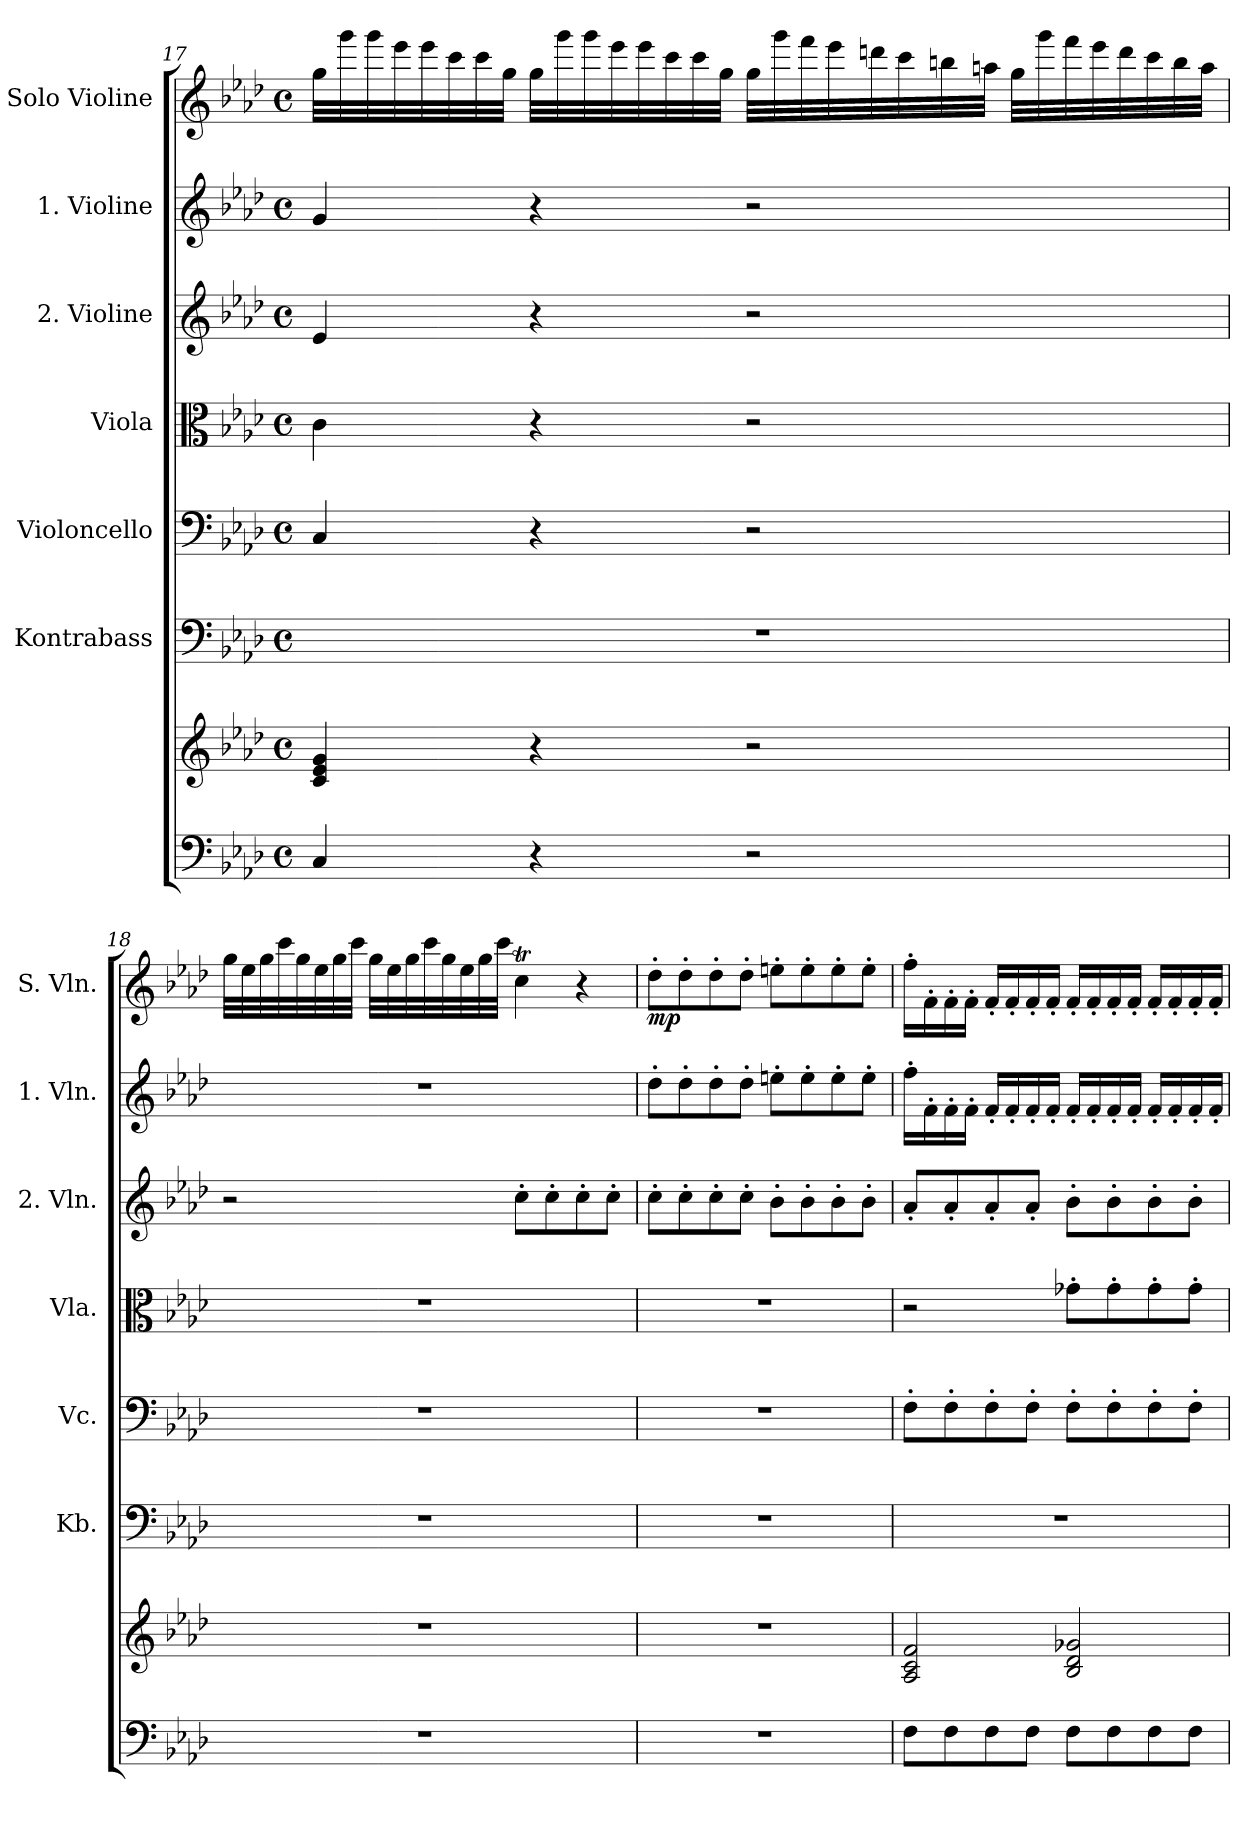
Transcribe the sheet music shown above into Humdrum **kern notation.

**kern	**kern	**kern	**kern	**kern	**kern	**kern	**kern	**dynam
*part7	*part7	*part6	*part5	*part4	*part3	*part2	*part1	*part1
*staff8	*staff7	*staff6	*staff5	*staff4	*staff3	*staff2	*staff1	*staff1
*	*	*I"Kontrabass	*I"Violoncello	*I"Viola	*I"2. Violine	*I"1. Violine	*I"Solo Violine	*
*	*	*I'Kb.	*I'Vc.	*I'Vla.	*I'2. Vln.	*I'1. Vln.	*I'S. Vln.	*
!!LO:PB:g=z
*clefF4	*clefG2	*clefF4	*clefF4	*clefC3	*clefG2	*clefG2	*clefG2	*
*	*	*ITrd7c12	*	*	*	*	*	*
*k[b-e-a-d-]	*k[b-e-a-d-]	*k[b-e-a-d-]	*k[b-e-a-d-]	*k[b-e-a-d-]	*k[b-e-a-d-]	*k[b-e-a-d-]	*k[b-e-a-d-]	*
*f:	*f:	*f:	*f:	*f:	*f:	*f:	*f:	*
*M4/4	*M4/4	*M4/4	*M4/4	*M4/4	*M4/4	*M4/4	*M4/4	*
*met(c)	*met(c)	*met(c)	*met(c)	*met(c)	*met(c)	*met(c)	*met(c)	*
=17	=17	=17	=17	=17	=17	=17	=17	=17
4C/	4c/ 4e-/ 4g/	1r	4C/	4c\	4e-/	4g/	32gg\LLL	.
.	.	.	.	.	.	.	32ggg\	.
.	.	.	.	.	.	.	32ggg\	.
.	.	.	.	.	.	.	32eee-\	.
.	.	.	.	.	.	.	32eee-\	.
.	.	.	.	.	.	.	32ccc\	.
.	.	.	.	.	.	.	32ccc\	.
.	.	.	.	.	.	.	32gg\JJJ	.
4r	4r	.	4r	4r	4r	4r	32gg\LLL	.
.	.	.	.	.	.	.	32ggg\	.
.	.	.	.	.	.	.	32ggg\	.
.	.	.	.	.	.	.	32eee-\	.
.	.	.	.	.	.	.	32eee-\	.
.	.	.	.	.	.	.	32ccc\	.
.	.	.	.	.	.	.	32ccc\	.
.	.	.	.	.	.	.	32gg\JJJ	.
2r	2r	.	2r	2r	2r	2r	32gg\LLL	.
.	.	.	.	.	.	.	32ggg\	.
.	.	.	.	.	.	.	32fff\	.
.	.	.	.	.	.	.	32eee-\	.
.	.	.	.	.	.	.	32dddn\	.
.	.	.	.	.	.	.	32ccc\	.
.	.	.	.	.	.	.	32bbn\	.
.	.	.	.	.	.	.	32aan\JJJ	.
.	.	.	.	.	.	.	32gg\LLL	.
.	.	.	.	.	.	.	32ggg\	.
.	.	.	.	.	.	.	32fff\	.
.	.	.	.	.	.	.	32eee-\	.
.	.	.	.	.	.	.	32ddd\	.
.	.	.	.	.	.	.	32ccc\	.
.	.	.	.	.	.	.	32bb\	.
.	.	.	.	.	.	.	32aa\JJJ	.
!!LO:PB:g=z
=18	=18	=18	=18	=18	=18	=18	=18	=18
1r	1r	1r	1r	1r	2r	1r	32gg\LLL	.
.	.	.	.	.	.	.	32ee-\	.
.	.	.	.	.	.	.	32gg\	.
.	.	.	.	.	.	.	32ccc\	.
.	.	.	.	.	.	.	32gg\	.
.	.	.	.	.	.	.	32ee-\	.
.	.	.	.	.	.	.	32gg\	.
.	.	.	.	.	.	.	32ccc\JJJ	.
.	.	.	.	.	.	.	32gg\LLL	.
.	.	.	.	.	.	.	32ee-\	.
.	.	.	.	.	.	.	32gg\	.
.	.	.	.	.	.	.	32ccc\	.
.	.	.	.	.	.	.	32gg\	.
.	.	.	.	.	.	.	32ee-\	.
.	.	.	.	.	.	.	32gg\	.
.	.	.	.	.	.	.	32ccc\JJJ	.
.	.	.	.	.	8cc'\L	.	4cct\	.
.	.	.	.	.	8cc'\	.	.	.
.	.	.	.	.	8cc'\	.	4r	.
.	.	.	.	.	8cc'\J	.	.	.
=19	=19	=19	=19	=19	=19	=19	=19	=19
!	!	!	!	!	!	!	!	!LO:DY:b
1r	1r	1r	1r	1r	8cc'\L	8dd-'\L	8dd-'\L	mp
.	.	.	.	.	8cc'\	8dd-'\	8dd-'\	.
.	.	.	.	.	8cc'\	8dd-'\	8dd-'\	.
.	.	.	.	.	8cc'\J	8dd-'\J	8dd-'\J	.
.	.	.	.	.	8b-'\L	8een'\L	8een'\L	.
.	.	.	.	.	8b-'\	8ee'\	8ee'\	.
.	.	.	.	.	8b-'\	8ee'\	8ee'\	.
.	.	.	.	.	8b-'\J	8ee'\J	8ee'\J	.
!!LO:PB:g=z
=20	=20	=20	=20	=20	=20	=20	=20	=20
8F\L	2A-/ 2c/ 2f/	1r	8F'\L	2r	8a-'/L	16ff'\LL	16ff'\LL	.
.	.	.	.	.	.	16f'\	16f'\	.
8F\	.	.	8F'\	.	8a-'/	16f'\	16f'\	.
.	.	.	.	.	.	16f'\JJ	16f'\JJ	.
8F\	.	.	8F'\	.	8a-'/	16f'/LL	16f'/LL	.
.	.	.	.	.	.	16f'/	16f'/	.
8F\J	.	.	8F'\J	.	8a-'/J	16f'/	16f'/	.
.	.	.	.	.	.	16f'/JJ	16f'/JJ	.
8F\L	2B-/ 2d-/ 2g-X/	.	8F'\L	8g-X'\L	8b-'\L	16f'/LL	16f'/LL	.
.	.	.	.	.	.	16f'/	16f'/	.
8F\	.	.	8F'\	8g-'\	8b-'\	16f'/	16f'/	.
.	.	.	.	.	.	16f'/JJ	16f'/JJ	.
8F\	.	.	8F'\	8g-'\	8b-'\	16f'/LL	16f'/LL	.
.	.	.	.	.	.	16f'/	16f'/	.
8F\J	.	.	8F'\J	8g-'\J	8b-'\J	16f'/	16f'/	.
.	.	.	.	.	.	16f'/JJ	16f'/JJ	.
=	=	=	=	=	=	=	=	=
*-	*-	*-	*-	*-	*-	*-	*-	*-
